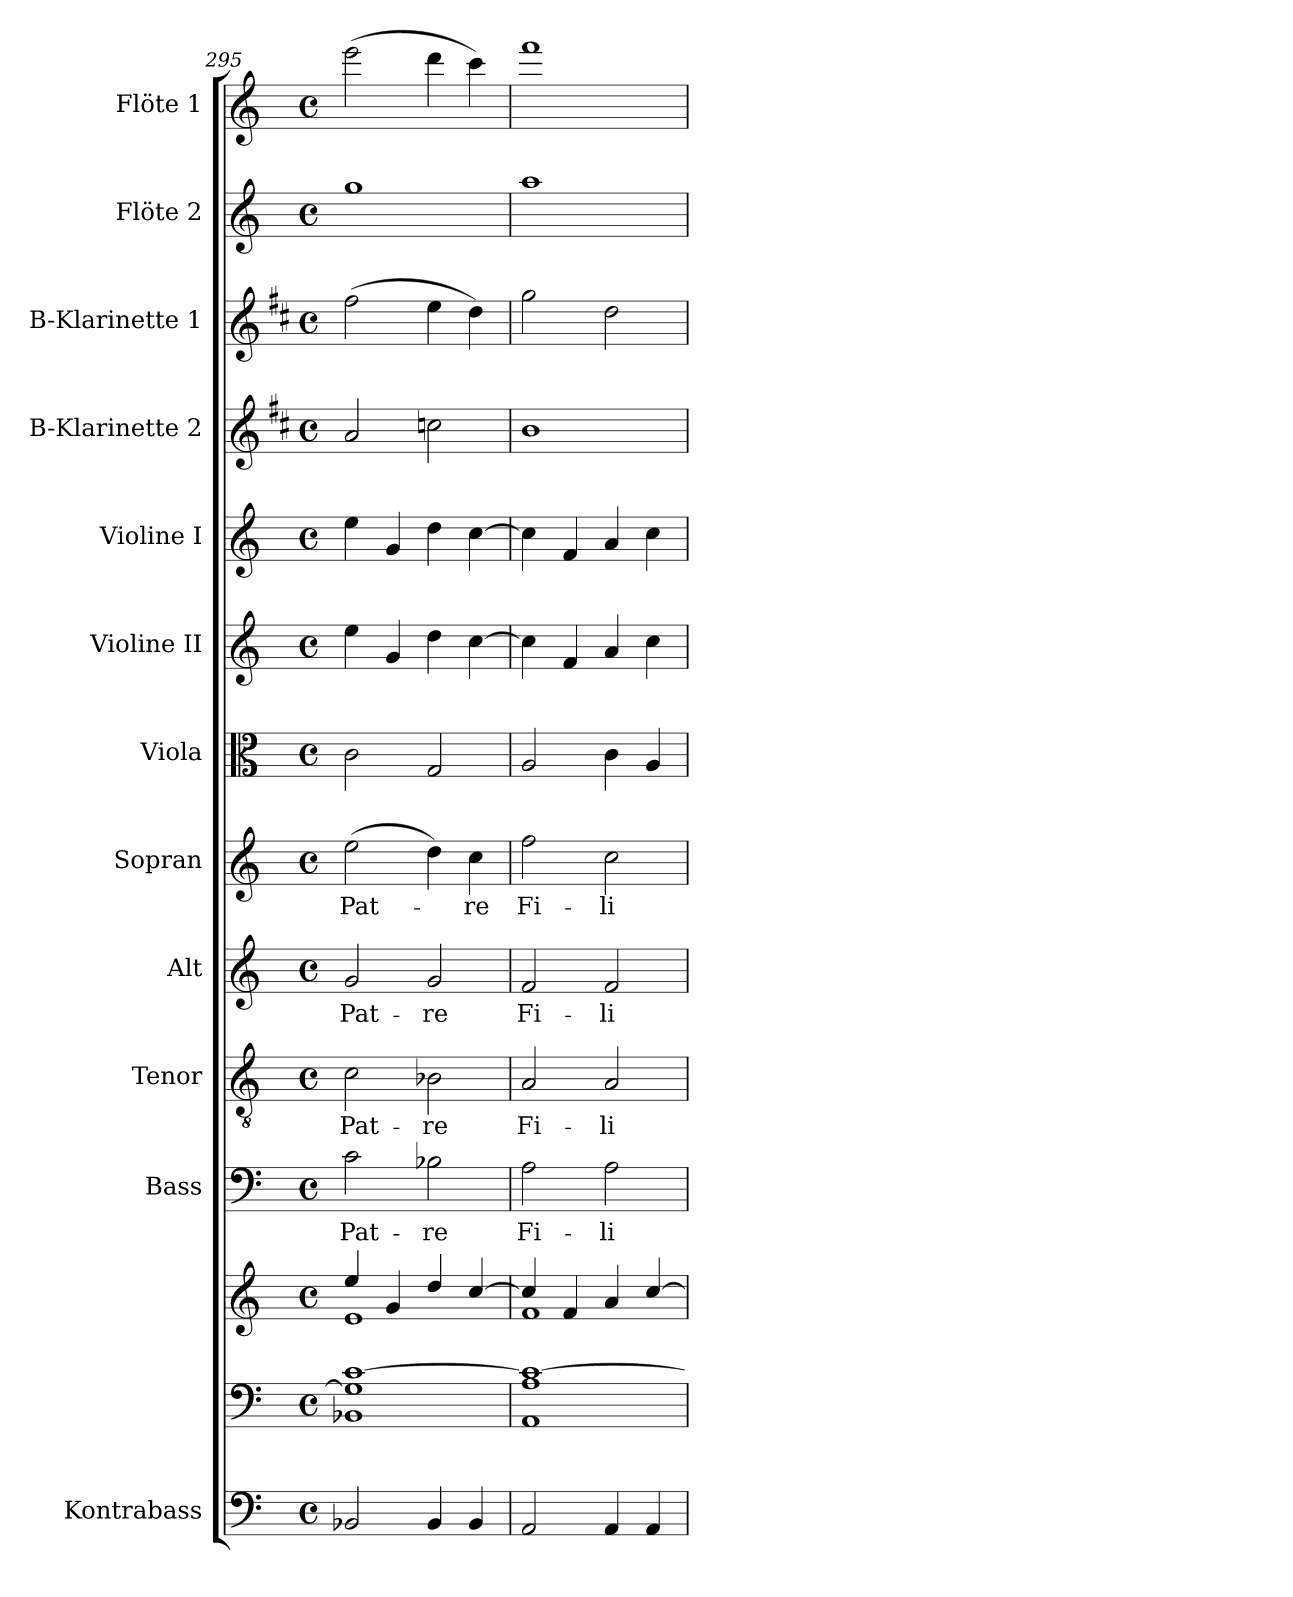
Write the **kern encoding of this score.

**kern	**kern	**kern	**kern	**text	**kern	**text	**kern	**text	**kern	**text	**kern	**kern	**kern	**kern	**kern	**kern	**kern
*part13	*part12	*part12	*part11	*part11	*part10	*part10	*part9	*part9	*part8	*part8	*part7	*part6	*part5	*part4	*part3	*part2	*part1
*staff14	*staff13	*staff12	*staff11	*staff11	*staff10	*staff10	*staff9	*staff9	*staff8	*staff8	*staff7	*staff6	*staff5	*staff4	*staff3	*staff2	*staff1
*I"Kontrabass	*	*	*I"Bass	*	*I"Tenor	*	*I"Alt	*	*I"Sopran	*	*I"Viola	*I"Violine II	*I"Violine I	*I"B-Klarinette 2	*I"B-Klarinette 1	*I"Flöte 2	*I"Flöte 1
*I'Kb.	*	*	*I'B.	*	*I'T.	*	*I'A.	*	*I'S.	*	*I'Vla.	*I'Vl. II	*I'Vl. I	*I'B Kl. 2	*I'B Kl. 1	*I'Fl. 2	*I'Fl. 1
*clefF4	*clefF4	*clefG2	*clefF4	*	*clefGv2	*	*clefG2	*	*clefG2	*	*clefC3	*clefG2	*clefG2	*clefG2	*clefG2	*clefG2	*clefG2
*ITrd7c12	*	*	*	*	*	*	*	*	*	*	*	*	*	*ITrd1c2	*ITrd1c2	*	*
*k[]	*k[]	*k[]	*k[]	*	*k[]	*	*k[]	*	*k[]	*	*k[]	*k[]	*k[]	*k[]	*k[]	*k[]	*k[]
*C:	*C:	*C:	*C:	*	*C:	*	*C:	*	*C:	*	*C:	*C:	*C:	*C:	*C:	*C:	*C:
*M4/4	*M4/4	*M4/4	*M4/4	*	*M4/4	*	*M4/4	*	*M4/4	*	*M4/4	*M4/4	*M4/4	*M4/4	*M4/4	*M4/4	*M4/4
*met(c)	*met(c)	*met(c)	*met(c)	*	*met(c)	*	*met(c)	*	*met(c)	*	*met(c)	*met(c)	*met(c)	*met(c)	*met(c)	*met(c)	*met(c)
=295	=295	=295	=295	=295	=295	=295	=295	=295	=295	=295	=295	=295	=295	=295	=295	=295	=295
*	*	*^	*	*	*	*	*	*	*	*	*	*	*	*	*	*	*
!	!	!	!	!	!LO:LY:b	!	!LO:LY:b	!	!LO:LY:b	!	!LO:LY:b	!	!	!	!	!	!	!
2BBB-X/	1BB-X 1G] [1c	4ee/	1e	2c\	Pat-	2c\	Pat-	2g/	Pat-	(>2ee\	Pat-	2c\	4ee\	4ee\	2g/	(>2ee\	1gg	(>2eee\
.	.	4g/	.	.	.	.	.	.	.	.	.	.	4g/	4g/	.	.	.	.
!	!	!	!	!	!LO:LY:b	!	!LO:LY:b	!	!LO:LY:b	!	!	!	!	!	!	!	!	!
4BBB-/	.	4dd/	.	2B-X\	-re	2B-X\	-re	2g/	-re	4dd\)	.	2G/	4dd\	4dd\	2b-X\	4dd\	.	4ddd\
!	!	!	!	!	!	!	!	!	!	!	!LO:LY:b	!	!	!	!	!	!	!
4BBB-/	.	[>4cc/	.	.	.	.	.	.	.	4cc\	-re	.	[4cc\	[4cc\	.	4cc\)	.	4ccc\)
=296	=296	=296	=296	=296	=296	=296	=296	=296	=296	=296	=296	=296	=296	=296	=296	=296	=296	=296
!	!	!	!	!	!LO:LY:b	!	!LO:LY:b	!	!LO:LY:b	!	!LO:LY:b	!	!	!	!	!	!	!
2AAA/	1AA 1A 1c_	4cc/]	1f	2A\	Fi-	2A/	Fi-	2f/	Fi-	2ff\	Fi-	2A/	4cc\]	4cc\]	1a	2ff\	1aa	1fff
.	.	4f/	.	.	.	.	.	.	.	.	.	.	4f/	4f/	.	.	.	.
!	!	!	!	!	!LO:LY:b	!	!LO:LY:b	!	!LO:LY:b	!	!LO:LY:b	!	!	!	!	!	!	!
4AAA/	.	4a/	.	2A\	-li-	2A/	-li-	2f/	-li-	2cc\	-li-	4c\	4a/	4a/	.	2cc\	.	.
4AAA/	.	[>4cc/	.	.	.	.	.	.	.	.	.	4A/	4cc\	4cc\	.	.	.	.
*	*	*v	*v	*	*	*	*	*	*	*	*	*	*	*	*	*	*	*
=	=	=	=	=	=	=	=	=	=	=	=	=	=	=	=	=	=
*-	*-	*-	*-	*-	*-	*-	*-	*-	*-	*-	*-	*-	*-	*-	*-	*-	*-
